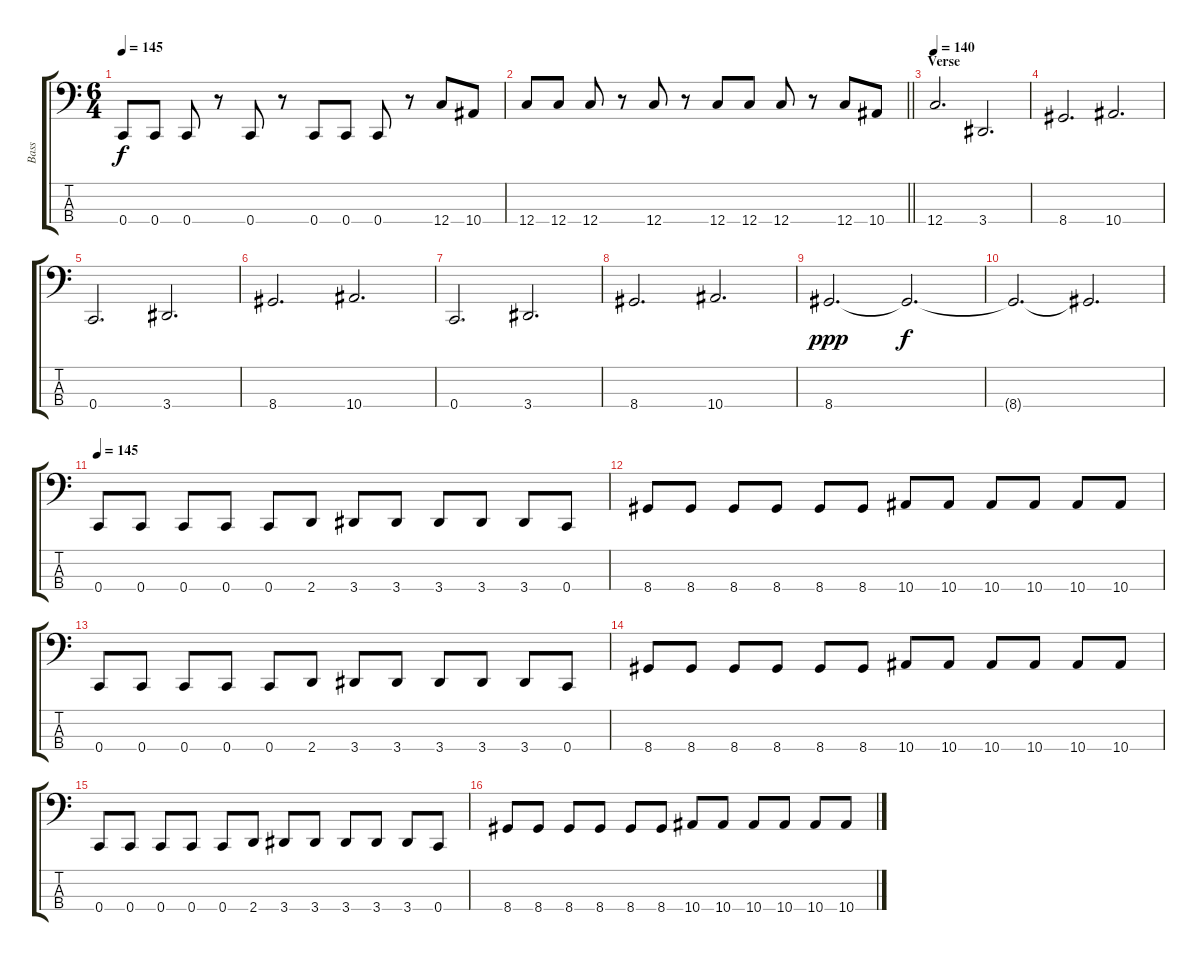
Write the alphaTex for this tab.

\track ("Bass" "Bass") {instrument electricbassfinger}
\staff {score tabs}
\tuning (F2 C2 G1 C1) {hide}
\ts (6 4)
\tempo 145
\clef f4
\ks c
0.4.8{dy f} 0.4.8 0.4.8 r.8 0.4.8 r.8 0.4.8 0.4.8 0.4.8 r.8 12.4.8 10.4.8 |
\barLineRight lightlight
12.4.8 12.4.8 12.4.8 r.8 12.4.8 r.8 12.4.8 12.4.8 12.4.8 r.8 12.4.8 10.4.8 |
\section ("" "Verse")
\tempo 140
12.4.2{d} 3.4.2{d} |
8.4.2{d} 10.4.2{d} |
0.4.2{d} 3.4.2{d} |
8.4.2{d} 10.4.2{d} |
0.4.2{d} 3.4.2{d} |
8.4.2{d} 10.4.2{d} |
8.4.2{d dy ppp} 8.4{t}.2{d dy f} |
8.4{t}.2{d} 8.4{t}.2{d} |
\tempo 145
0.4.8 0.4.8 0.4.8 0.4.8 0.4.8 2.4.8 3.4.8 3.4.8 3.4.8 3.4.8 3.4.8 0.4.8 |
8.4.8 8.4.8 8.4.8 8.4.8 8.4.8 8.4.8 10.4.8 10.4.8 10.4.8 10.4.8 10.4.8 10.4.8 |
0.4.8 0.4.8 0.4.8 0.4.8 0.4.8 2.4.8 3.4.8 3.4.8 3.4.8 3.4.8 3.4.8 0.4.8 |
8.4.8 8.4.8 8.4.8 8.4.8 8.4.8 8.4.8 10.4.8 10.4.8 10.4.8 10.4.8 10.4.8 10.4.8 |
0.4.8 0.4.8 0.4.8 0.4.8 0.4.8 2.4.8 3.4.8 3.4.8 3.4.8 3.4.8 3.4.8 0.4.8 |
8.4.8 8.4.8 8.4.8 8.4.8 8.4.8 8.4.8 10.4.8 10.4.8 10.4.8 10.4.8 10.4.8 10.4.8
